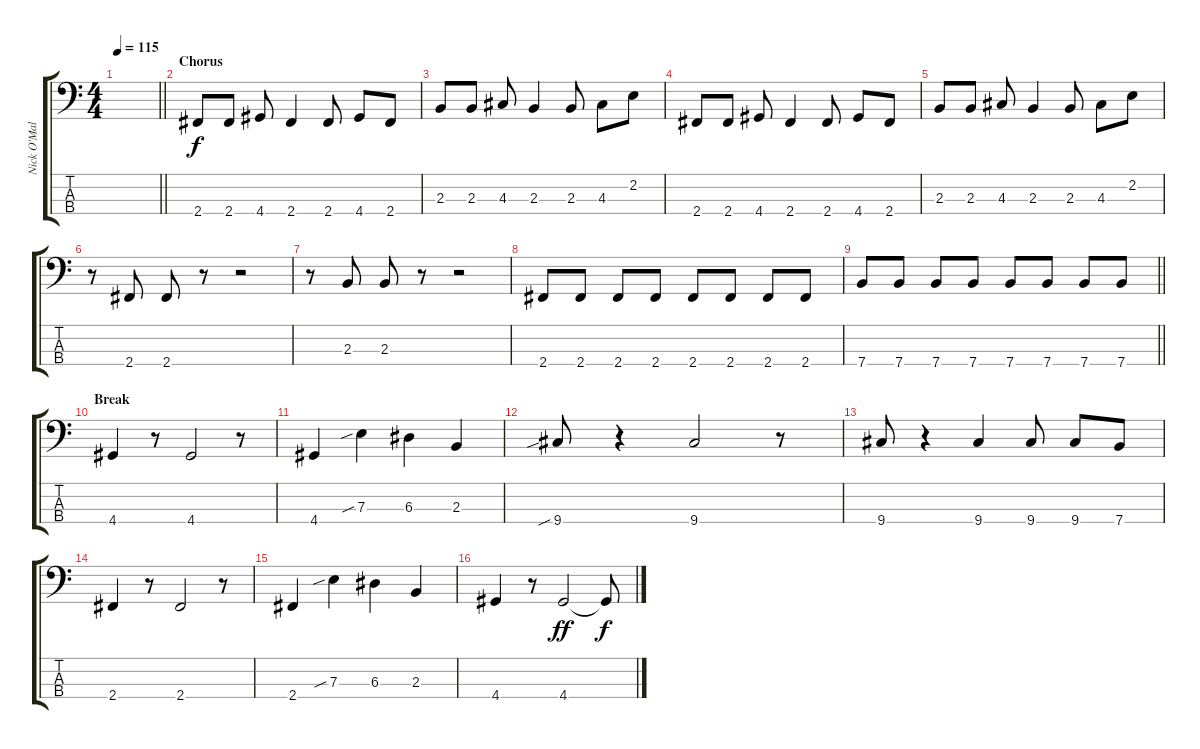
\track ("Nick O'Malley" "Nick O'Mal") {instrument electricbasspick}
\staff {score tabs}
\tuning (G2 D2 A1 E1) {hide}
\ts (4 4)
\tempo 115
\clef f4
\barLineRight lightlight
\ks c
|
\section ("" "Chorus")
2.4.8 2.4.8 4.4.8 2.4.4 2.4.8 4.4.8 2.4.8 |
2.3.8 2.3.8 4.3.8 2.3.4 2.3.8 4.3.8 2.2.8 |
2.4.8 2.4.8 4.4.8 2.4.4 2.4.8 4.4.8 2.4.8 |
2.3.8 2.3.8 4.3.8 2.3.4 2.3.8 4.3.8 2.2.8 |
r.8 2.4.8 2.4.8 r.8 r.2 |
r.8 2.3.8 2.3.8 r.8 r.2 |
2.4.8 2.4.8 2.4.8 2.4.8 2.4.8 2.4.8 2.4.8 2.4.8 |
\barLineRight lightlight
7.4.8 7.4.8 7.4.8 7.4.8 7.4.8 7.4.8 7.4.8 7.4.8 |
\section ("" "Break")
4.4.4 r.8 4.4.2 r.8 |
4.4.4 7.3{sib}.4 6.3.4 2.3.4 |
9.4{sib}.8 r.4 9.4.2 r.8 |
9.4.8 r.4 9.4.4 9.4.8 9.4.8 7.4.8 |
2.4.4 r.8 2.4.2 r.8 |
2.4.4 7.3{sib}.4 6.3.4 2.3.4 |
4.4.4 r.8 4.4.2{dy ff} 4.4{t}.8{dy f}
